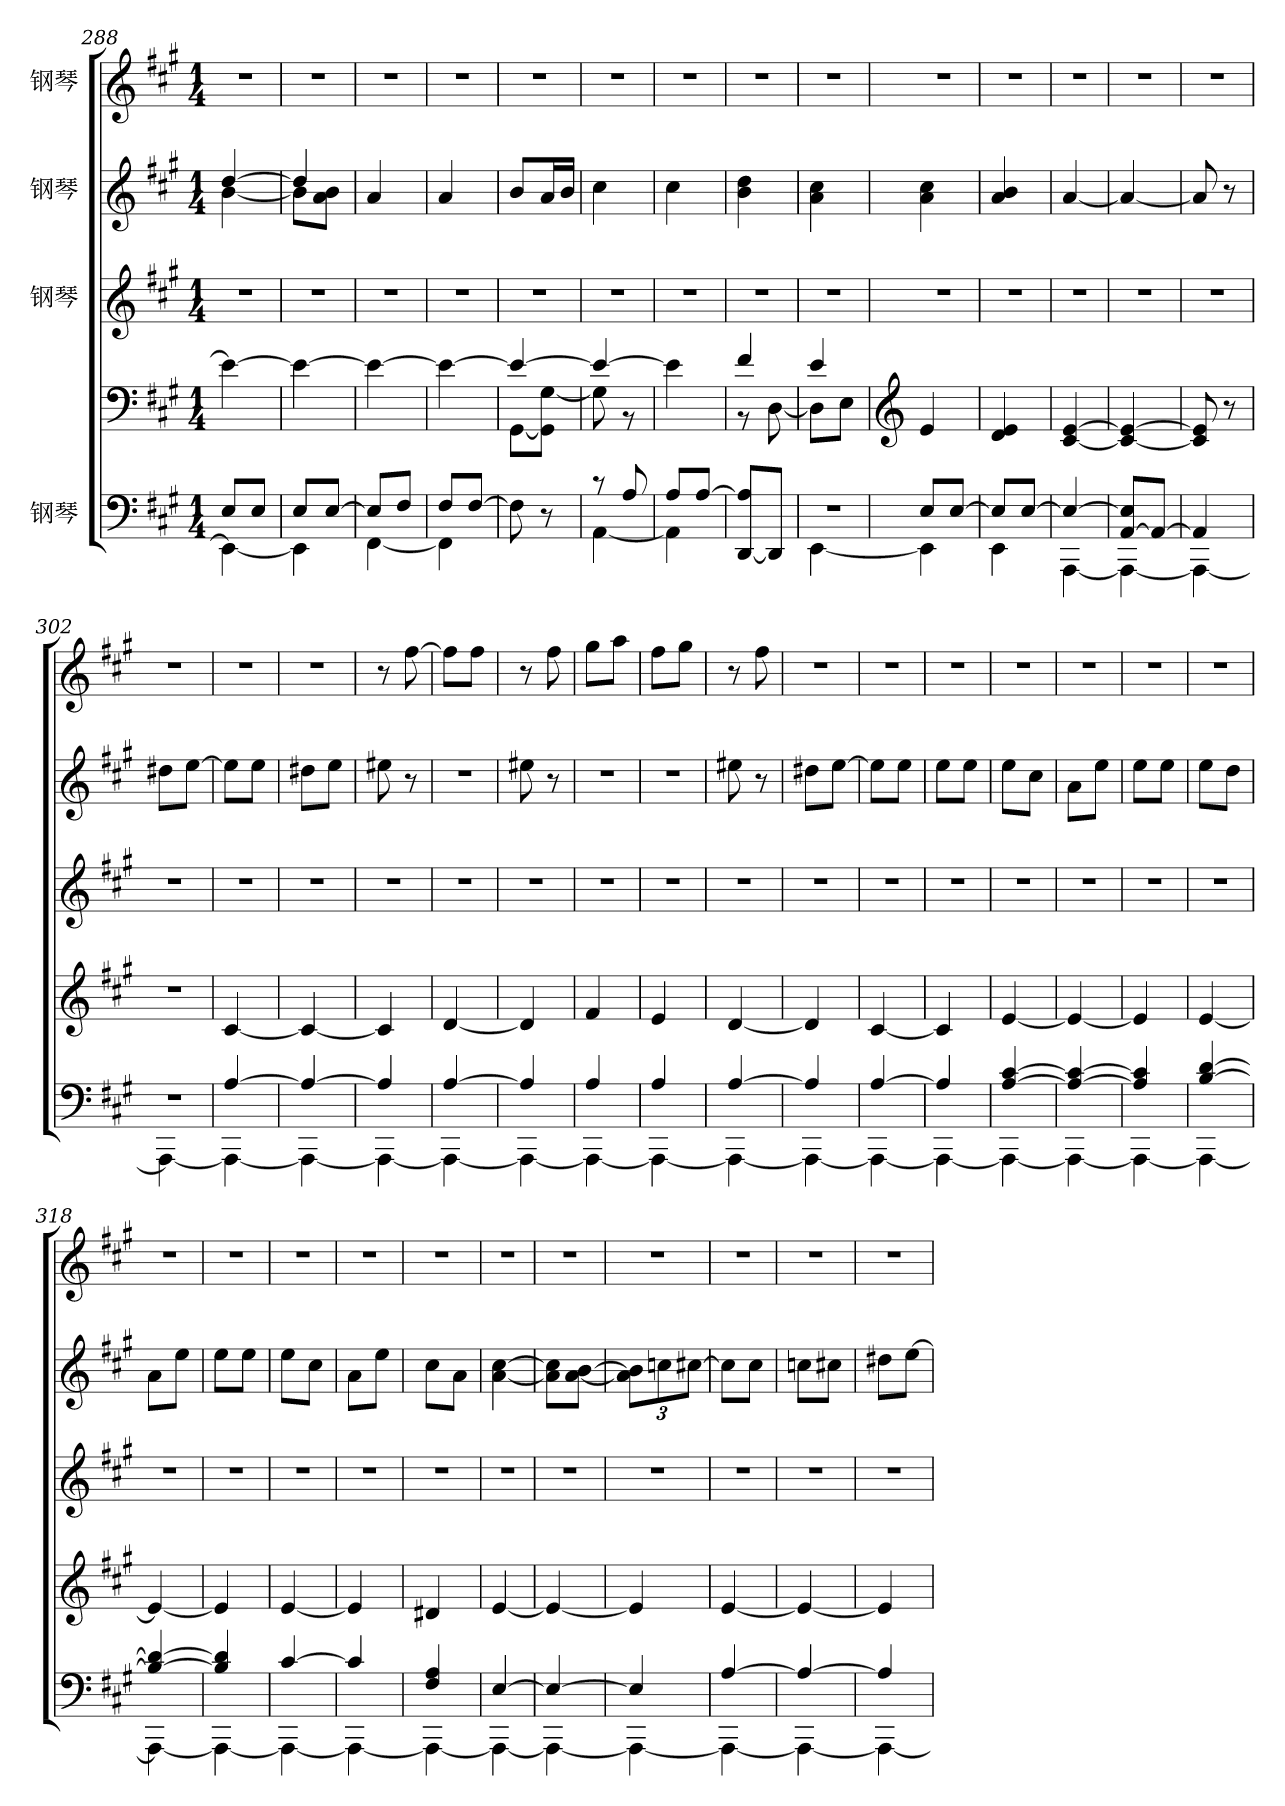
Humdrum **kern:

**kern	**kern	**kern	**kern	**kern
*part4	*part4	*part3	*part2	*part1
*staff5	*staff4	*staff3	*staff2	*staff1
*I"钢琴	*	*I"钢琴	*I"钢琴	*I"钢琴
*clefF4	*clefF4	*clefG2	*clefG2	*clefG2
*k[f#c#g#]	*k[f#c#g#]	*k[f#c#g#]	*k[f#c#g#]	*k[f#c#g#]
*M1/4	*M1/4	*M1/4	*M1/4	*M1/4
=288	=288	=288	=288	=288
*^	*	*	*^	*
8E/L	4EE\_	4e\_	4r	[4dd/	[4b\	4r
8E/J	.	.	.	.	.	.
=289	=289	=289	=289	=289	=289	=289
8E/L	4EE\]	4e\_	4r	4dd/]	8b\L]	4r
[8E/J	.	.	.	.	8a\ 8b\J	.
*	*	*	*	*v	*v	*
=290	=290	=290	=290	=290	=290
8E/L]	[4FF#\	4e\_	4r	4a/	4r
8F#/J	.	.	.	.	.
=291	=291	=291	=291	=291	=291
8F#/L	4FF#\]	4e\_	4r	4a/	4r
[8F#/J	.	.	.	.	.
*v	*v	*	*	*	*
=292	=292	=292	=292	=292
*	*^	*	*	*
8F#\]	4e/_	[8GG#\L	4r	8b/L	4r
8r	.	8GG#\] [8G#\J	.	16a/L	.
.	.	.	.	16b/JJ	.
=293	=293	=293	=293	=293	=293
*^	*	*	*	*	*
8r	[4AA\	4e/_	8G#\]	4r	4cc#\	4r
8A/	.	.	8r	.	.	.
*	*	*v	*v	*	*	*
=294	=294	=294	=294	=294	=294
8A/L	4AA\]	4e\]	4r	4cc#\	4r
[8A/J	.	.	.	.	.
*v	*v	*	*	*	*
=295	=295	=295	=295	=295
*	*^	*	*	*
[8DD/ 8A/]L	4f#/	8r	4r	4b\ 4dd\	4r
8DD/J]	.	[8D\	.	.	.
!!LO:LB:g=z
=296	=296	=296	=296	=296	=296
*^	*	*	*	*	*
4r	[4EE\	4e/	8D\L]	4r	4a\ 4cc#\	4r
.	.	.	8E\J	.	.	.
*	*	*v	*v	*	*	*
=297	=297	=297	=297	=297	=297
*	*	*clefG2	*	*	*
8E/L	4EE\]	4e/	4r	4a\ 4cc#\	4r
[8E/J	.	.	.	.	.
=298	=298	=298	=298	=298	=298
8E/L]	4EE\	4d/ 4e/	4r	4a/ 4b/	4r
[8E/J	.	.	.	.	.
=299	=299	=299	=299	=299	=299
4E/_	[4AAA\	[4c#/ [4e/	4r	[4a/	4r
=300	=300	=300	=300	=300	=300
[8AA/ 8E/]L	4AAA\_	4c#/_ 4e/_	4r	4a/_	4r
8AA/J_	.	.	.	.	.
=301	=301	=301	=301	=301	=301
4AA/]	4AAA\_	8c#/] 8e/]	4r	8a/]	4r
.	.	8r	.	8r	.
=302	=302	=302	=302	=302	=302
4r	4AAA\_	4r	4r	8dd#X\L	4r
.	.	.	.	[8ee\J	.
=303	=303	=303	=303	=303	=303
[4A/	4AAA\_	[4c#/	4r	8ee\L]	4r
.	.	.	.	8ee\J	.
=304	=304	=304	=304	=304	=304
4A/_	4AAA\_	4c#/_	4r	8dd#X\L	4r
.	.	.	.	8ee\J	.
=305	=305	=305	=305	=305	=305
4A/]	4AAA\_	4c#/]	4r	8ee#X\	8r
.	.	.	.	8r	[8ff#\
=306	=306	=306	=306	=306	=306
[4A/	4AAA\_	[4d/	4r	4r	8ff#\L]
.	.	.	.	.	8ff#\J
=307	=307	=307	=307	=307	=307
4A/]	4AAA\_	4d/]	4r	8ee#X\	8r
.	.	.	.	8r	8ff#\
!!LO:PB:g=z
=308	=308	=308	=308	=308	=308
4A/	4AAA\_	4f#/	4r	4r	8gg#\L
.	.	.	.	.	8aa\J
=309	=309	=309	=309	=309	=309
4A/	4AAA\_	4e/	4r	4r	8ff#\L
.	.	.	.	.	8gg#\J
=310	=310	=310	=310	=310	=310
[4A/	4AAA\_	[4d/	4r	8ee#X\	8r
.	.	.	.	8r	8ff#\
=311	=311	=311	=311	=311	=311
4A/]	4AAA\_	4d/]	4r	8dd#X\L	4r
.	.	.	.	[8ee\J	.
=312	=312	=312	=312	=312	=312
[4A/	4AAA\_	[4c#/	4r	8ee\L]	4r
.	.	.	.	8ee\J	.
=313	=313	=313	=313	=313	=313
4A/]	4AAA\_	4c#/]	4r	8ee\L	4r
.	.	.	.	8ee\J	.
=314	=314	=314	=314	=314	=314
[4A/ [4c#/	4AAA\_	[4e/	4r	8ee\L	4r
.	.	.	.	8cc#\J	.
=315	=315	=315	=315	=315	=315
4A/_ 4c#/_	4AAA\_	4e/_	4r	8a\L	4r
.	.	.	.	8ee\J	.
=316	=316	=316	=316	=316	=316
4A/] 4c#/]	4AAA\_	4e/]	4r	8ee\L	4r
.	.	.	.	8ee\J	.
=317	=317	=317	=317	=317	=317
[4B/ [4d/	4AAA\_	[4e/	4r	8ee\L	4r
.	.	.	.	8dd\J	.
=318	=318	=318	=318	=318	=318
4B/_ 4d/_	4AAA\_	4e/_	4r	8a\L	4r
.	.	.	.	8ee\J	.
=319	=319	=319	=319	=319	=319
4B/] 4d/]	4AAA\_	4e/]	4r	8ee\L	4r
.	.	.	.	8ee\J	.
!!LO:LB:g=z
=320	=320	=320	=320	=320	=320
[4c#/	4AAA\_	[4e/	4r	8ee\L	4r
.	.	.	.	8cc#\J	.
=321	=321	=321	=321	=321	=321
4c#/]	4AAA\_	4e/]	4r	8a\L	4r
.	.	.	.	8ee\J	.
=322	=322	=322	=322	=322	=322
4F#/ 4A/	4AAA\_	4d#X/	4r	8cc#\L	4r
.	.	.	.	8a\J	.
=323	=323	=323	=323	=323	=323
[4E/	4AAA\_	[4e/	4r	[4a\ [4cc#\	4r
=324	=324	=324	=324	=324	=324
4E/_	4AAA\_	4e/_	4r	8a\] 8cc#\]L	4r
.	.	.	.	[8a\ [8b\J	.
=325	=325	=325	=325	=325	=325
*	*	*	*	*Xbrackettup	*
4E/]	4AAA\_	4e/]	4r	12a\] 12b\]L	4r
.	.	.	.	12ccn\	.
.	.	.	.	[12cc#X\J	.
=326	=326	=326	=326	=326	=326
[4A/	4AAA\_	[4e/	4r	8cc#\L]	4r
.	.	.	.	8cc#\J	.
=327	=327	=327	=327	=327	=327
4A/_	4AAA\_	4e/_	4r	8ccn\L	4r
.	.	.	.	8cc#X\J	.
=328	=328	=328	=328	=328	=328
4A/]	4AAA\_	4e/]	4r	8dd#X\L	4r
.	.	.	.	[8ee\J	.
*v	*v	*	*	*	*
=	=	=	=	=
*-	*-	*-	*-	*-
